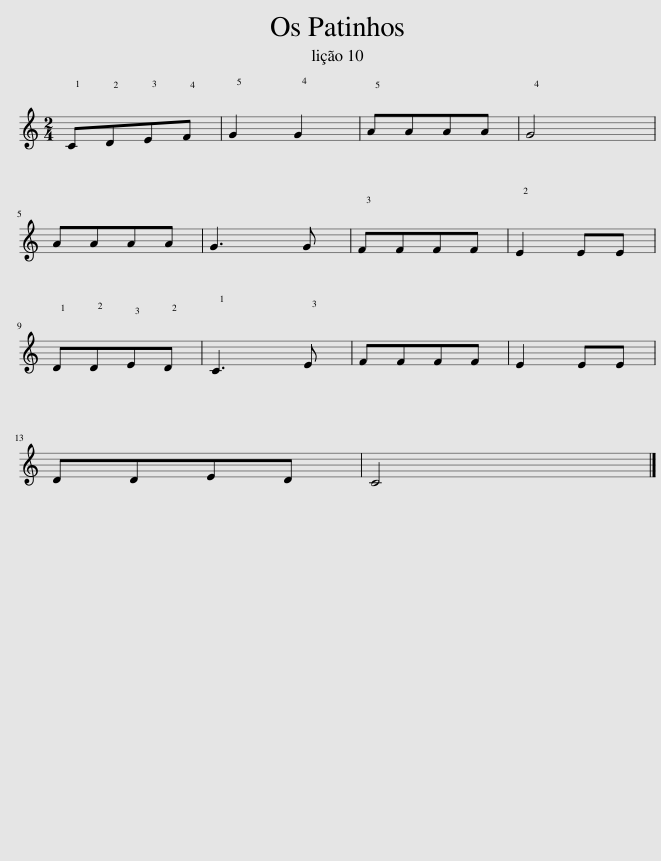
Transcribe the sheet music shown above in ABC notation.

X:1
L:1/8
Q:1/4=40
M:2/4
I:linebreak $
K:C
V:1 treble
V:1
 !1!C!2!D!3!E!4!F | !5!G2 !4!G2 | !5!AAAA | !4!G4 |$ AAAA | %5
 G3 G | !3!FFFF | !2!E2 EE |$ !1!D!2!D!3!E!2!D | !1!C3 !3!E | %10
 FFFF | E2 EE |$ DDED | C4 |] %14
